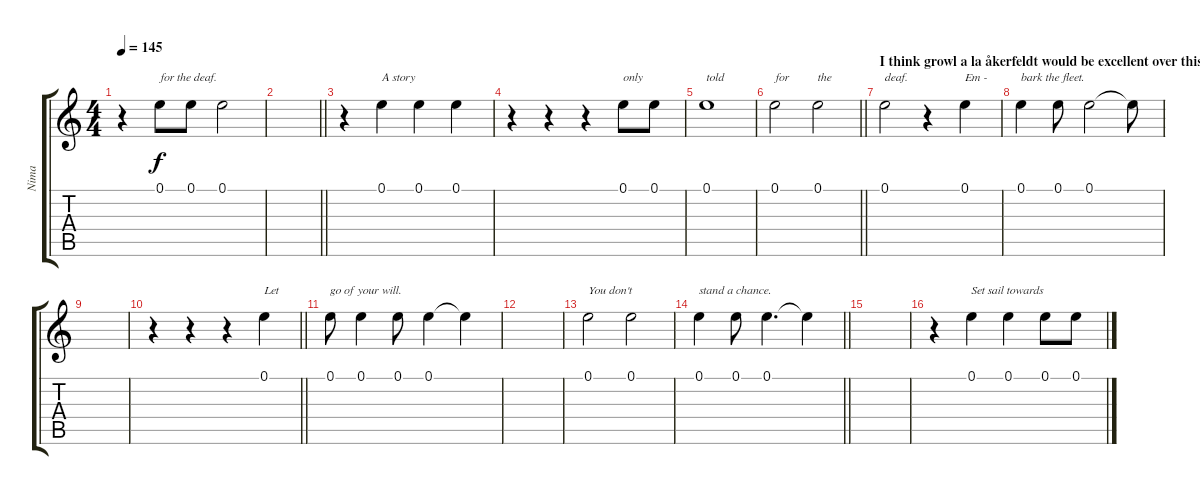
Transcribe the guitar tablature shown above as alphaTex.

\track ("Nima " "Nima ") {mute instrument acousticguitarsteel}
\staff {score tabs}
\tuning (E4 B3 G3 D3 A2 E2) {hide}
\ts (4 4)
\tempo 145
\clef g2
\ks c
r.4{dy f} 0.1.8{txt "for the deaf."} 0.1.8 0.1.2 |
\barLineRight lightlight
|
r.4 0.1.4{txt "A story"} 0.1.4 0.1.4 |
r.4 r.4 r.4 0.1.8{txt "only"} 0.1.8 |
0.1.1{txt "told"} |
\barLineRight lightlight
0.1.2{txt "for "} 0.1.2{txt "the"} |
\section ("" "I think growl a la åkerfeldt would be excellent over this riff")
0.1.2{txt "deaf."} r.4 0.1.4{txt "Em -"} |
0.1.4{txt "bark the fleet."} 0.1.8 0.1.2 0.1{t}.8 |
|
\barLineRight lightlight
r.4 r.4 r.4 0.1.4{txt "Let"} |
0.1.8{txt "go of your will."} 0.1.4 0.1.8 0.1.4 0.1{t}.4 |
|
0.1.2{txt "You don't"} 0.1.2 |
\barLineRight lightlight
0.1.4{txt "stand a chance."} 0.1.8 0.1.4{d} 0.1{t}.4 |
|
r.4 0.1.4{txt "Set sail towards"} 0.1.4 0.1.8 0.1.8
